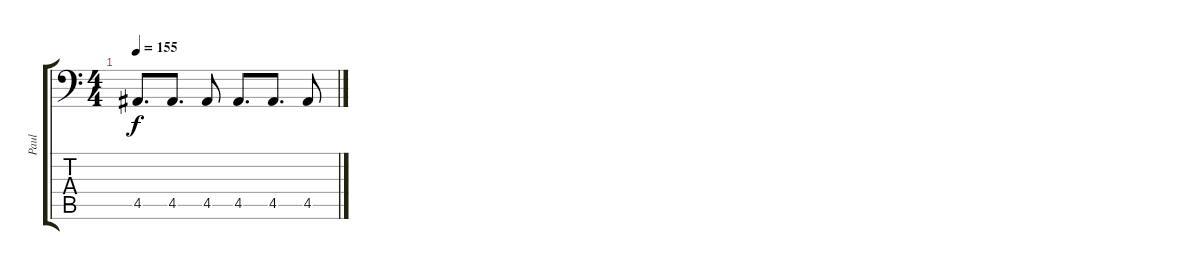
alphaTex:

\track ("Paul" "Paul") {instrument electricbassfinger}
\staff {score tabs}
\tuning (Db3 Ab2 E2 B1 Gb1 B0) {hide}
\ts (4 4)
\tempo 155
\clef f4
\ks c
4.5.8{d dy f} 4.5.8{d} 4.5.8 4.5.8{d} 4.5.8{d} 4.5.8
